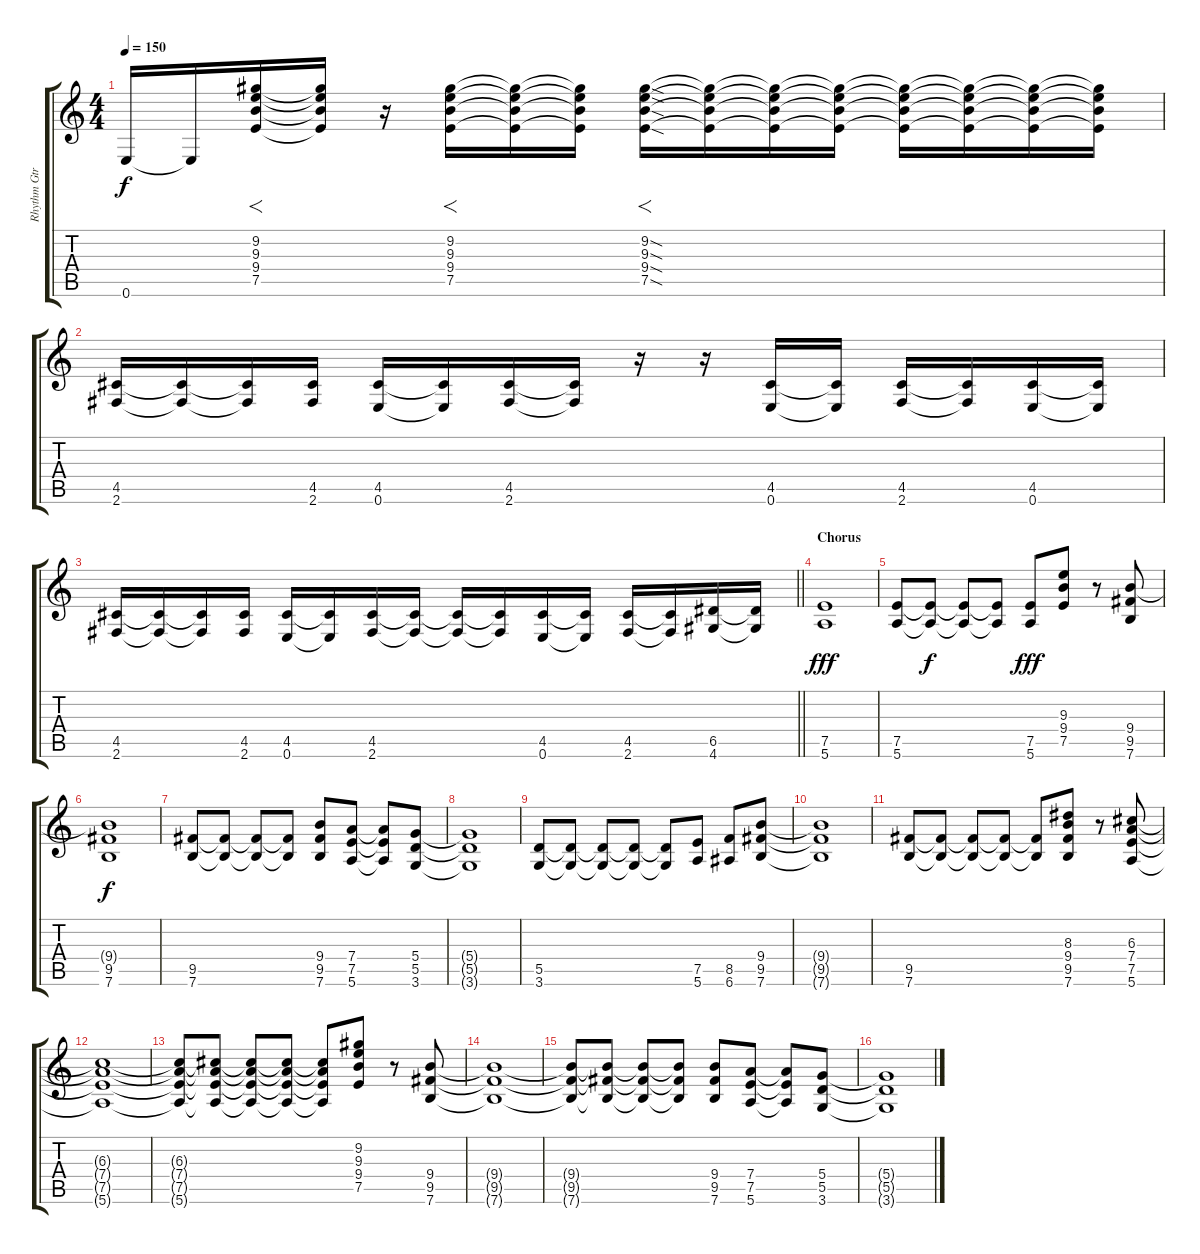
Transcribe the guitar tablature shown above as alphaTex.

\track ("Rhythm Gtr" "Rhythm Gtr") {instrument overdrivenguitar}
\staff {score tabs}
\tuning (E4 B3 G3 D3 A2 E2) {hide}
\ts (4 4)
\tempo 150
\clef g2
\ks c
0.6.16{dy f} 0.6{t}.16 (9.2 9.3 9.4 7.5).16{f} (9.2{t} 9.3{t} 9.4{t} 7.5{t}).16 r.16 (9.2 9.3 9.4 7.5).16{f} (9.2{t} 9.3{t} 9.4{t} 7.5{t}).16 (9.2{t} 9.3{t} 9.4{t} 7.5{t}).16 (9.2{sod} 9.3{sod} 9.4{sod} 7.5{sod}).16{f} (9.2{t} 9.3{t} 9.4{t} 7.5{t}).16 (9.2{t} 9.3{t} 9.4{t} 7.5{t}).16 (9.2{t} 9.3{t} 9.4{t} 7.5{t}).16 (9.2{t} 9.3{t} 9.4{t} 7.5{t}).16 (9.2{t} 9.3{t} 9.4{t} 7.5{t}).16 (9.2{t} 9.3{t} 9.4{t} 7.5{t}).16 (9.2{t} 9.3{t} 9.4{t} 7.5{t}).16 |
(4.5 2.6).16 (4.5{t} 2.6{t}).16 (4.5{t} 2.6{t}).16 (4.5 2.6).16 (4.5 0.6).16 (4.5{t} 0.6{t}).16 (4.5 2.6).16 (4.5{t} 2.6{t}).16 r.16 r.16 (4.5 0.6).16 (4.5{t} 0.6{t}).16 (4.5 2.6).16 (4.5{t} 2.6{t}).16 (4.5 0.6).16 (4.5{t} 0.6{t}).16 |
\barLineRight lightlight
(4.5 2.6).16 (4.5{t} 2.6{t}).16 (4.5{t} 2.6{t}).16 (4.5 2.6).16 (4.5 0.6).16 (4.5{t} 0.6{t}).16 (4.5 2.6).16 (4.5{t} 2.6{t}).16 (4.5{t} 2.6{t}).16 (4.5{t} 2.6{t}).16 (4.5 0.6).16 (4.5{t} 0.6{t}).16 (4.5 2.6).16 (4.5{t} 2.6{t}).16 (6.5 4.6).16 (6.5{t} 4.6{t}).16 |
\section ("" "Chorus")
(7.5 5.6).1{dy fff} |
(7.5 5.6).8 (7.5{t} 5.6{t}).8{dy f} (7.5{t} 5.6{t}).8 (7.5{t} 5.6{t}).8 (7.5 5.6).8{dy fff} (9.3 9.4 7.5).8 r.8 (9.4 9.5 7.6).8 |
(9.4{t} 9.5 7.6).1{dy f} |
(9.5 7.6).8 (9.5{t} 7.6{t}).8 (9.5{t} 7.6{t}).8 (9.5{t} 7.6{t}).8 (9.4 9.5 7.6).8 (7.4 7.5 5.6).8 (7.4{t} 7.5{t} 5.6{t}).8 (5.4 5.5 3.6).8 |
(5.4{t} 5.5{t} 3.6{t}).1 |
(5.5 3.6).8 (5.5{t} 3.6{t}).8 (5.5{t} 3.6{t}).8 (5.5{t} 3.6{t}).8 (5.5{t} 3.6{t}).8 (7.5 5.6).8 (8.5 6.6).8 (9.4 9.5 7.6).8 |
(9.4{t} 9.5{t} 7.6{t}).1 |
(9.5 7.6).8 (9.5{t} 7.6{t}).8 (9.5{t} 7.6{t}).8 (9.5{t} 7.6{t}).8 (9.5{t} 7.6{t}).8 (8.3 9.4 9.5 7.6).8 r.8 (6.3 7.4 7.5 5.6).8 |
(6.3{t} 7.4{t} 7.5{t} 5.6{t}).1 |
(6.3{t} 7.4{t} 7.5{t} 5.6{t}).8 (6.3{t} 7.4{t} 7.5{t} 5.6{t}).8 (6.3{t} 7.4{t} 7.5{t} 5.6{t}).8 (6.3{t} 7.4{t} 7.5{t} 5.6{t}).8 (6.3{t} 7.4{t} 7.5{t} 5.6{t}).8 (9.2 9.3 9.4 7.5).8 r.8 (9.4 9.5 7.6).8 |
(9.4{t} 9.5{t} 7.6{t}).1 |
(9.4{t} 9.5{t} 7.6{t}).8 (9.4{t} 9.5{t} 7.6{t}).8 (9.4{t} 9.5{t} 7.6{t}).8 (9.4{t} 9.5{t} 7.6{t}).8 (9.4 9.5 7.6).8 (7.4 7.5 5.6).8 (7.4{t} 7.5{t} 5.6{t}).8 (5.4 5.5 3.6).8 |
(5.4{t} 5.5{t} 3.6{t}).1
